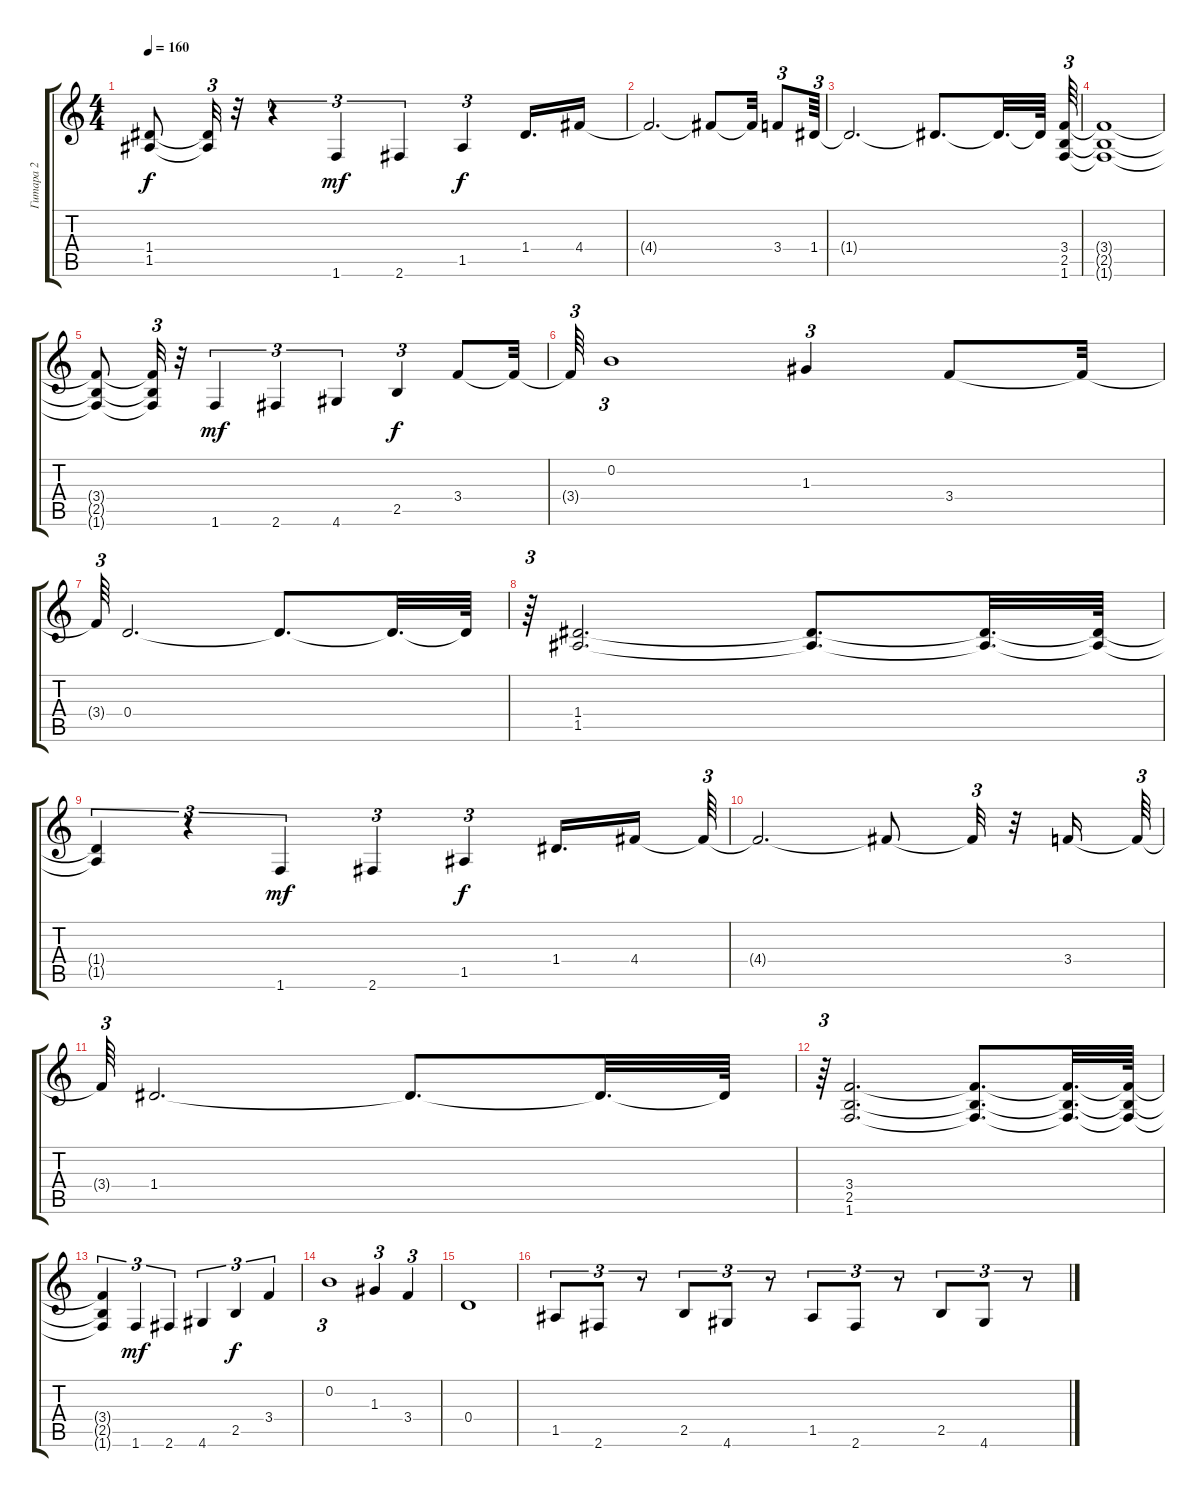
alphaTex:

\track ("Гитара 2" "Гитара 2") {instrument distortionguitar}
\staff {score tabs}
\tuning (E4 B3 G3 D3 A2 E2) {hide}
\ts (4 4)
\tempo 160
\clef g2
\ks c
(1.4{t} 1.5{t}).8{dy f} (1.4{t} 1.5{t}).32{tu (3 2)} r.32 r.4{tu (3 2)} 1.6.4{tu (3 2) dy mf} 2.6.4{tu (3 2)} 1.5.4{tu (3 2) dy f} 1.4.16{d} 4.4.16 |
4.4{t}.2{d} 4.4{t}.8 4.4{t}.32 3.4.8{tu (3 2)} 1.4.64{tu (3 2)} |
1.4{t}.2{d} 1.4{t}.8{d} 1.4{t}.32{d} 1.4{t}.64 (3.4 2.5 1.6).64{tu (3 2)} |
(3.4{t} 2.5{t} 1.6{t}).1 |
(3.4{t} 2.5{t} 1.6{t}).8 (3.4{t} 2.5{t} 1.6{t}).32{tu (3 2)} r.32 1.6.4{tu (3 2) dy mf} 2.6.4{tu (3 2)} 4.6.4{tu (3 2)} 2.5.4{tu (3 2) dy f} 3.4.8 3.4{t}.32 |
3.4{t}.64{tu (3 2)} 0.2.1{tu (3 2)} 1.3.4{tu (3 2)} 3.4.8 3.4{t}.32 |
3.4{t}.64{tu (3 2)} 0.4.2{d} 0.4{t}.8{d} 0.4{t}.32{d} 0.4{t}.64 |
r.64{tu (3 2)} (1.4 1.5).2{d} (1.4{t} 1.5{t}).8{d} (1.4{t} 1.5{t}).32{d} (1.4{t} 1.5{t}).64 |
(1.4{t} 1.5{t}).4{tu (3 2)} r.4{tu (3 2)} 1.6.4{tu (3 2) dy mf} 2.6.4{tu (3 2)} 1.5.4{tu (3 2) dy f} 1.4.16{d} 4.4.16 4.4{t}.64{tu (3 2)} |
4.4{t}.2{d} 4.4{t}.8 4.4{t}.32{tu (3 2)} r.32 3.4.16 3.4{t}.64{tu (3 2)} |
3.4{t}.64{tu (3 2)} 1.4.2{d} 1.4{t}.8{d} 1.4{t}.32{d} 1.4{t}.64 |
r.64{tu (3 2)} (3.4 2.5 1.6).2{d} (3.4{t} 2.5{t} 1.6{t}).8{d} (3.4{t} 2.5{t} 1.6{t}).32{d} (3.4{t} 2.5{t} 1.6{t}).64 |
(3.4{t} 2.5{t} 1.6{t}).4{tu (3 2)} 1.6.4{tu (3 2) dy mf} 2.6.4{tu (3 2)} 4.6.4{tu (3 2)} 2.5.4{tu (3 2) dy f} 3.4.4{tu (3 2)} |
0.2.1{tu (3 2)} 1.3.4{tu (3 2)} 3.4.4{tu (3 2)} |
0.4.1 |
1.5.8{tu (3 2)} 2.6.8{tu (3 2)} r.8{tu (3 2)} 2.5.8{tu (3 2)} 4.6.8{tu (3 2)} r.8{tu (3 2)} 1.5.8{tu (3 2)} 2.6.8{tu (3 2)} r.8{tu (3 2)} 2.5.8{tu (3 2)} 4.6.8{tu (3 2)} r.8{tu (3 2)}
